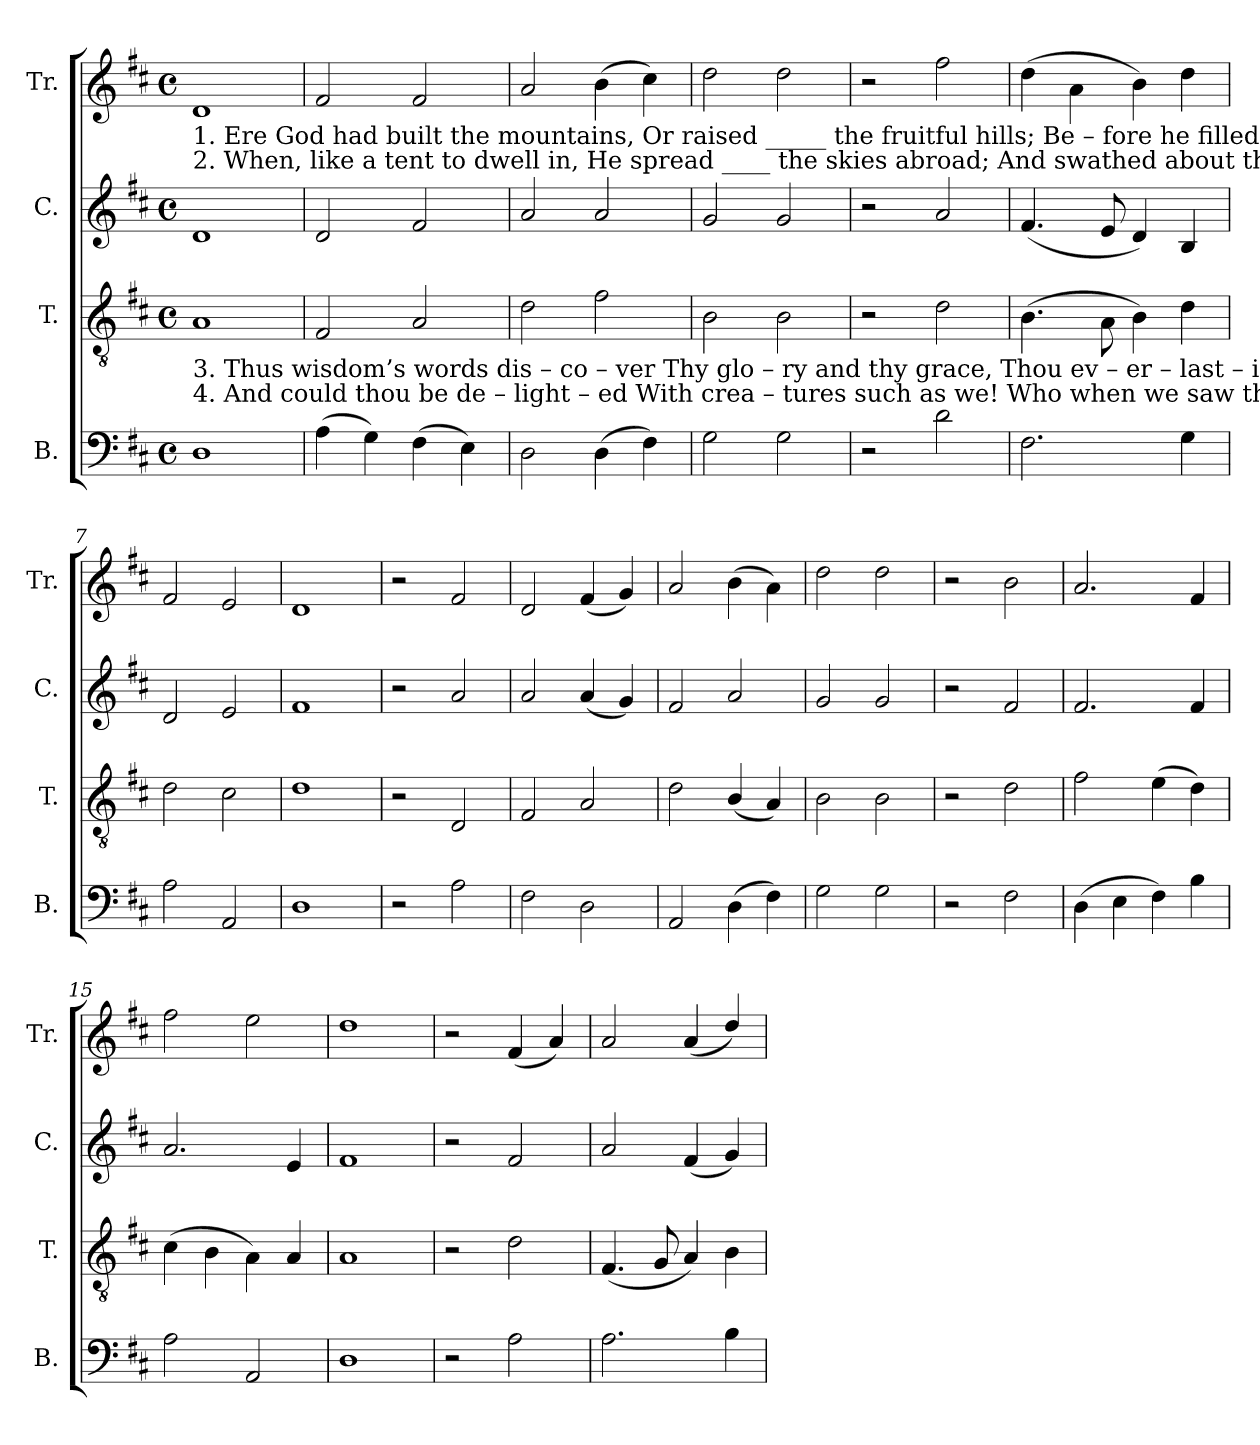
**kern	**kern	**kern	**kern
*part4	*part3	*part2	*part1
*staff4	*staff3	*staff2	*staff1
*I"B.	*I"T.	*I"C.	*I"Tr.
*I'B.	*I'T.	*I'C.	*I'Tr.
*clefF4	*clefGv2	*clefG2	*clefG2
*k[f#c#]	*k[f#c#]	*k[f#c#]	*k[f#c#]
*M4/4	*M4/4	*M4/4	*M4/4
*met(c)	*met(c)	*met(c)	*met(c)
*MM150	*MM150	*MM150	*MM150
=1	=1	=1	=1
!	!	!	!LO:TX:b:t=1. Ere  God  had  built  the  mountains,    Or  raised _____  the  fruitful  hills;      Be – fore  he  filled  the  fountains    That  feed     the    running       rills;        In        me,      from
!	!	!	!LO:TX:b:t=2. When,  like   a    tent  to    dwell  in,     He  spread ____  the skies abroad;      And  swathed  about  the  swelling     Of    o   –  cean’s  migh – ty    flood;.     He     wrought   by
!	!LO:TX:b:t=3. Thus  wisdom’s  words  dis – co – ver   Thy  glo      –      ry  and thy  grace,   Thou  ev  –  er – last – ing   lover       Of   our     un   –  wor   –   thy  race!     Thy     gra     –    cious	!	!
!	!LO:TX:b:t=4. And  could  thou  be    de – light – ed  With crea     –    tures  such as  we!     Who when we saw  thee,  slighted     And  nailed  thee     to         a     tree?     Un  –  fath    –    om –	!	!
1D!	1A!	1d!	1d!
=2	=2	=2	=2
(>4A!\	2F#!/	2d!/	2f#!/
4G!\)	.	.	.
(>4F#!\	2A!/	2f#!/	2f#!/
4E!\)	.	.	.
=3	=3	=3	=3
2D!\	2d!\	2a!/	2a!/
(>4D!\	2f#!\	2a!/	(>4b!\
4F#!\)	.	.	4cc#!\)
=4	=4	=4	=4
2G!\	2B!\	2g!/	2dd!\
2G!\	2B!\	2g!/	2dd!\
=5	=5	=5	=5
2r	2r	2r	2r
2d!\	2d!\	2a!/	2ff#!\
=6	=6	=6	=6
2.F#!\	(>4.B!\	(<4.f#!/	(>4dd!\
.	.	.	4a!\
.	8A!\	8e!/	.
.	4B!\)	4d!/)	4b!\)
4G!\	4d!\	4B!/	4dd!\
=7	=7	=7	=7
2A!\	2d!\	2d!/	2f#!/
2AA!/	2c#!\	2e!/	2e!/
=8	=8	=8	=8
1D!	1d!	1f#!	1d!
=9	=9	=9	=9
2r	2r	2r	2r
2A!\	2D!/	2a!/	2f#!/
=10	=10	=10	=10
2F#!\	2F#!/	2a!/	2d!/
2D!\	2A!/	(<4a!/	(<4f#!/
.	.	4g!/)	4g!/)
=11	=11	=11	=11
2AA!/	2d!\	2f#!/	2a!/
(>4D!\	(<4B!/	2a!/	(>4b!\
4F#!\)	4A!/)	.	4a!\)
=12	=12	=12	=12
2G!\	2B!\	2g!/	2dd!\
2G!\	2B!\	2g!/	2dd!\
=13	=13	=13	=13
2r	2r	2r	2r
2F#!\	2d!\	2f#!/	2b!\
=14	=14	=14	=14
(>4D!\	2f#!\	2.f#!/	2.a!/
4E!\	.	.	.
4F#!\)	(>4e!\	.	.
4B!\	4d!\)	4f#!/	4f#!/
=15	=15	=15	=15
2A!\	(>4c#!\	2.a!/	2ff#!\
.	4B!\	.	.
2AA!/	4A!\)	.	2ee!\
.	4A!/	4e!/	.
=16	=16	=16	=16
1D!	1A!	1f#!	1dd!
=17	=17	=17	=17
2r	2r	2r	2r
2A!\	2d!\	2f#!/	(<4f#!/
.	.	.	4a!/)
=18	=18	=18	=18
2.A!\	(<4.F#!/	2a!/	2a!/
.	8G!/	.	.
.	4A!/)	(<4f#!/	(<4a!/
4B!\	4B!\	4g!/)	4dd!/)
=	=	=	=
*-	*-	*-	*-
